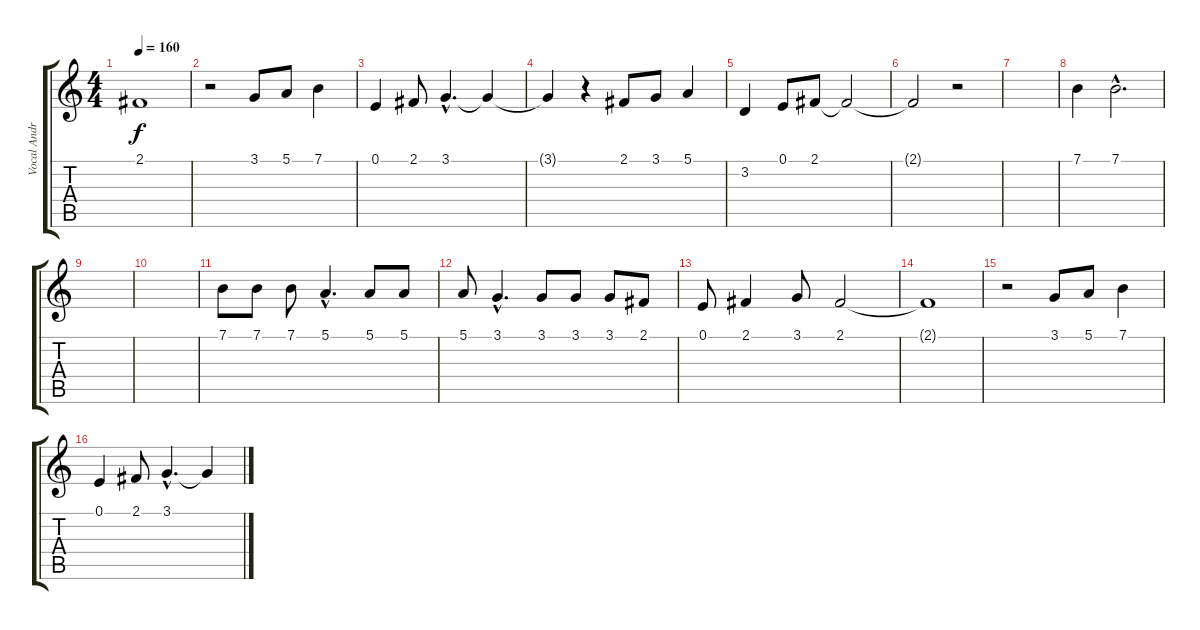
\track ("Vocal Andre" "Vocal Andr") {instrument trombone}
\staff {score tabs}
\tuning (E4 B3 G3 D3 A2 E2) {hide}
\ts (4 4)
\tempo 160
\clef g2
\ks c
2.1{t}.1{dy f} |
r.2 3.1.8 5.1.8 7.1.4 |
0.1.4 2.1.8 3.1{hac}.4{d} 3.1{t}.4 |
3.1{t}.4 r.4 2.1.8 3.1.8 5.1.4 |
3.2.4 0.1.8 2.1.8 2.1{t}.2 |
2.1{t}.2 r.2 |
|
7.1.4 7.1{hac}.2{d} |
|
|
7.1.8 7.1.8 7.1.8 5.1{hac}.4{d} 5.1.8 5.1.8 |
5.1.8 3.1{hac}.4{d} 3.1.8 3.1.8 3.1.8 2.1.8 |
0.1.8 2.1.4 3.1.8 2.1.2 |
2.1{t}.1 |
r.2 3.1.8 5.1.8 7.1.4 |
0.1.4 2.1.8 3.1{hac}.4{d} 3.1{t}.4
